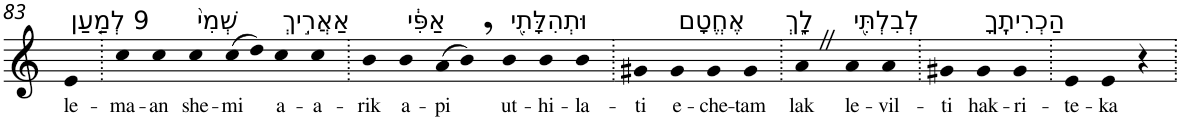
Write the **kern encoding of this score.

**kern	**text
*part1	*part1
*staff1	*staff1
*I"Piano	*
*I'Pno	*
!!LO:PB:g=z
*clefG2	*
*k[]	*
=83	=83
!LO:TX:a:t=9 לְמַ֤עַן	!
!	!LO:LY:b
4e	le-
=84.	=84.
!	!LO:LY:b
4cc	-ma-
!	!LO:LY:b
4cc	-an
!LO:TX:a:t=שְׁמִי֙	!
!	!LO:LY:b
4cc	she-
!	!LO:LY:b
(8cc	-mi
8dd)	.
!LO:TX:a:t=אַאֲרִ֣יךְ	!
!	!LO:LY:b
4cc	a-
!	!LO:LY:b
4cc	-a-
=85.	=85.
!	!LO:LY:b
4b	-rik
!LO:TX:a:t=אַפִּ֔י	!
!	!LO:LY:b
4b	a-
!	!LO:LY:b
(8a	-pi
8b,)	.
!LO:TX:a:t=וּתְהִלָּתִ֖י	!
!	!LO:LY:b
4b	ut-
!	!LO:LY:b
4b	-hi-
!	!LO:LY:b
4b	-la-
=86.	=86.
!	!LO:LY:b
4g#X	-ti
!LO:TX:a:t=אֶחֱטָם	!
!	!LO:LY:b
4g#	e-
!	!LO:LY:b
4g#	-che-
!	!LO:LY:b
4g#	-tam
=87.	=87.
!LO:TX:a:t=לָ֑ךְ	!
!	!LO:LY:b
4aZ	lak
!LO:TX:a:t=לְבִלְתִּ֖י	!
!	!LO:LY:b
4a	le-
!	!LO:LY:b
4a	-vil-
=88.	=88.
!	!LO:LY:b
4g#X	-ti
!LO:TX:a:t=הַכְרִיתֶֽךָ	!
!	!LO:LY:b
4g#	hak-
!	!LO:LY:b
4g#	-ri-
=89.	=89.
!	!LO:LY:b
4e	-te-
!	!LO:LY:b
4e	-ka
4r	.
=.	=.
*-	*-
